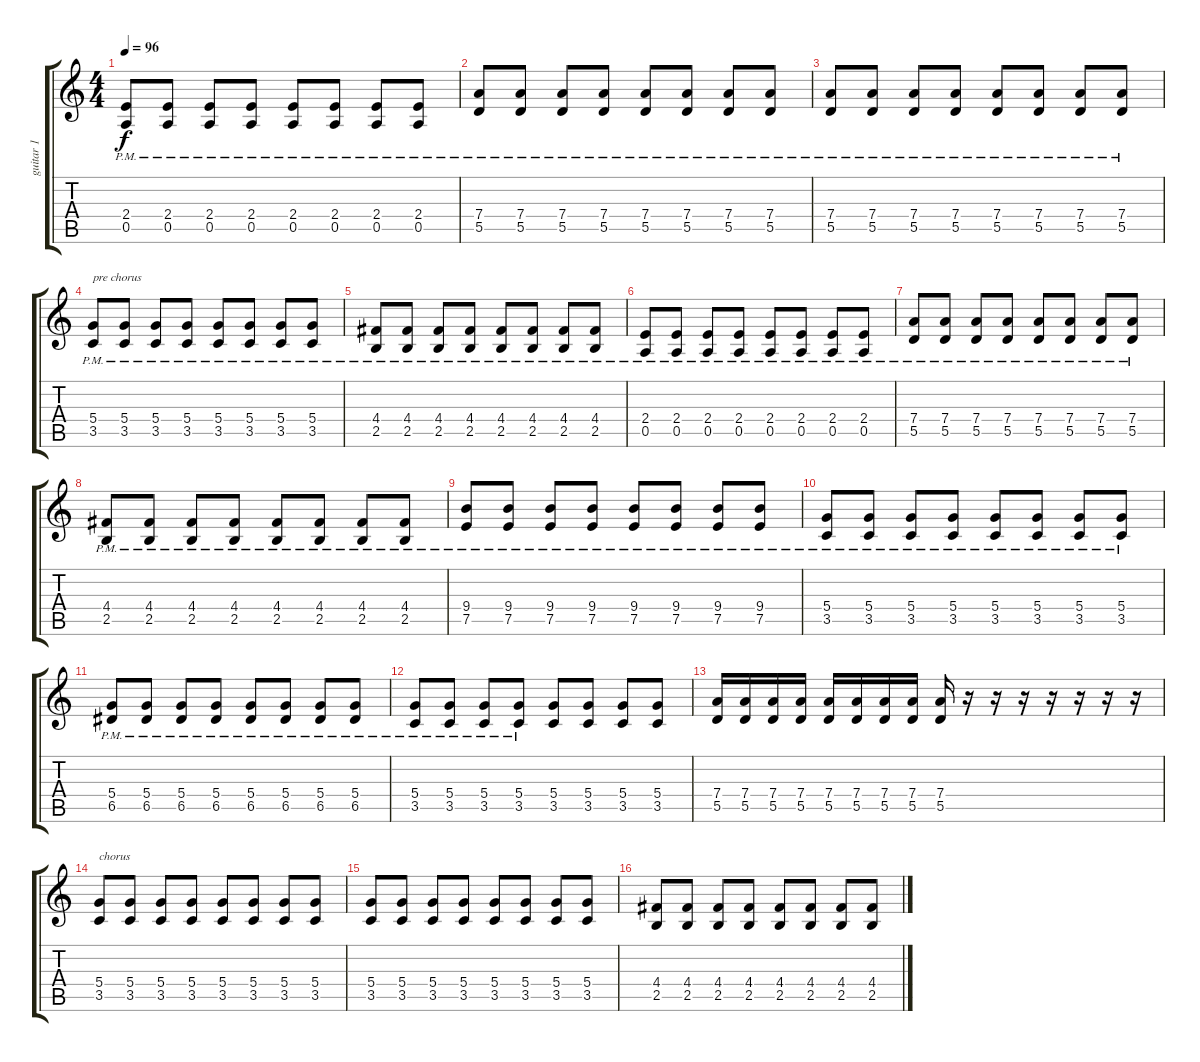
\track ("guitar 1" "guitar 1") {instrument overdrivenguitar}
\staff {score tabs}
\tuning (E4 B3 G3 D3 A2 E2) {hide}
\ts (4 4)
\tempo 96
\clef g2
\ks c
(2.4{pm} 0.5{pm}).8{dy f} (2.4{pm} 0.5{pm}).8 (2.4{pm} 0.5{pm}).8 (2.4{pm} 0.5{pm}).8 (2.4{pm} 0.5{pm}).8 (2.4{pm} 0.5{pm}).8 (2.4{pm} 0.5{pm}).8 (2.4{pm} 0.5{pm}).8 |
(7.4{pm} 5.5{pm}).8 (7.4{pm} 5.5{pm}).8 (7.4{pm} 5.5{pm}).8 (7.4{pm} 5.5{pm}).8 (7.4{pm} 5.5{pm}).8 (7.4{pm} 5.5{pm}).8 (7.4{pm} 5.5{pm}).8 (7.4{pm} 5.5{pm}).8 |
(7.4{pm} 5.5{pm}).8 (7.4{pm} 5.5{pm}).8 (7.4{pm} 5.5{pm}).8 (7.4{pm} 5.5{pm}).8 (7.4{pm} 5.5{pm}).8 (7.4{pm} 5.5{pm}).8 (7.4{pm} 5.5{pm}).8 (7.4{pm} 5.5{pm}).8 |
(5.4{pm} 3.5{pm}).8{txt "pre chorus"} (5.4{pm} 3.5{pm}).8 (5.4{pm} 3.5{pm}).8 (5.4{pm} 3.5{pm}).8 (5.4{pm} 3.5{pm}).8 (5.4{pm} 3.5{pm}).8 (5.4{pm} 3.5{pm}).8 (5.4{pm} 3.5{pm}).8 |
(4.4{pm} 2.5{pm}).8 (4.4{pm} 2.5{pm}).8 (4.4{pm} 2.5{pm}).8 (4.4{pm} 2.5{pm}).8 (4.4{pm} 2.5{pm}).8 (4.4{pm} 2.5{pm}).8 (4.4{pm} 2.5{pm}).8 (4.4{pm} 2.5{pm}).8 |
(2.4{pm} 0.5{pm}).8 (2.4{pm} 0.5{pm}).8 (2.4{pm} 0.5{pm}).8 (2.4{pm} 0.5{pm}).8 (2.4{pm} 0.5{pm}).8 (2.4{pm} 0.5{pm}).8 (2.4{pm} 0.5{pm}).8 (2.4{pm} 0.5{pm}).8 |
(7.4{pm} 5.5{pm}).8 (7.4{pm} 5.5{pm}).8 (7.4{pm} 5.5{pm}).8 (7.4{pm} 5.5{pm}).8 (7.4{pm} 5.5{pm}).8 (7.4{pm} 5.5{pm}).8 (7.4{pm} 5.5{pm}).8 (7.4{pm} 5.5{pm}).8 |
(4.4{pm} 2.5{pm}).8 (4.4{pm} 2.5{pm}).8 (4.4{pm} 2.5{pm}).8 (4.4{pm} 2.5{pm}).8 (4.4{pm} 2.5{pm}).8 (4.4{pm} 2.5{pm}).8 (4.4{pm} 2.5{pm}).8 (4.4{pm} 2.5{pm}).8 |
(9.4{pm} 7.5{pm}).8 (9.4{pm} 7.5{pm}).8 (9.4{pm} 7.5{pm}).8 (9.4{pm} 7.5{pm}).8 (9.4{pm} 7.5{pm}).8 (9.4{pm} 7.5{pm}).8 (9.4{pm} 7.5{pm}).8 (9.4{pm} 7.5{pm}).8 |
(5.4{pm} 3.5).8 (5.4{pm} 3.5).8 (5.4{pm} 3.5).8 (5.4{pm} 3.5).8 (5.4{pm} 3.5).8 (5.4{pm} 3.5).8 (5.4{pm} 3.5).8 (5.4{pm} 3.5).8 |
(5.4{pm} 6.5).8 (5.4{pm} 6.5).8 (5.4{pm} 6.5).8 (5.4{pm} 6.5).8 (5.4{pm} 6.5).8 (5.4{pm} 6.5).8 (5.4{pm} 6.5).8 (5.4{pm} 6.5).8 |
(5.4{pm} 3.5{pm}).8 (5.4{pm} 3.5{pm}).8 (5.4{pm} 3.5{pm}).8 (5.4{pm} 3.5{pm}).8 (5.4 3.5).8 (5.4 3.5).8 (5.4 3.5).8 (5.4 3.5).8 |
(7.4 5.5).16 (7.4 5.5).16 (7.4 5.5).16 (7.4 5.5).16 (7.4 5.5).16 (7.4 5.5).16 (7.4 5.5).16 (7.4 5.5).16 (7.4 5.5).16 r.16 r.16 r.16 r.16 r.16 r.16 r.16 |
(5.4 3.5).8{txt "chorus"} (5.4 3.5).8 (5.4 3.5).8 (5.4 3.5).8 (5.4 3.5).8 (5.4 3.5).8 (5.4 3.5).8 (5.4 3.5).8 |
(5.4 3.5).8 (5.4 3.5).8 (5.4 3.5).8 (5.4 3.5).8 (5.4 3.5).8 (5.4 3.5).8 (5.4 3.5).8 (5.4 3.5).8 |
(4.4 2.5).8 (4.4 2.5).8 (4.4 2.5).8 (4.4 2.5).8 (4.4 2.5).8 (4.4 2.5).8 (4.4 2.5).8 (4.4 2.5).8
